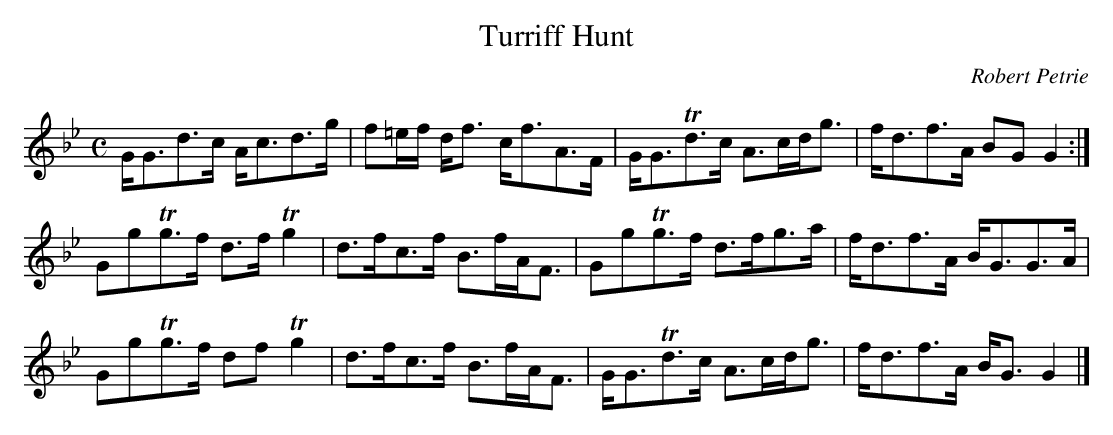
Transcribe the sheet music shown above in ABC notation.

X:1
T:Turriff Hunt
C:Robert Petrie
L:1/8
M:C
K:Gm
G<Gd>c A<cd>g |f=e/f/ d<f c<fA>F|G<GTd>c A>cd<g|f<df>A BGG2  :|
GgTg>f d>f Tg2|d>fc>f     B>fA<F|GgTg>f  d>fg>a|f<df>A B<GG>A |
GgTg>f df  Tg2|d>fc>f     B>fA<F|G<GTd>c A>cd<g|f<df>A B<G G2|]
